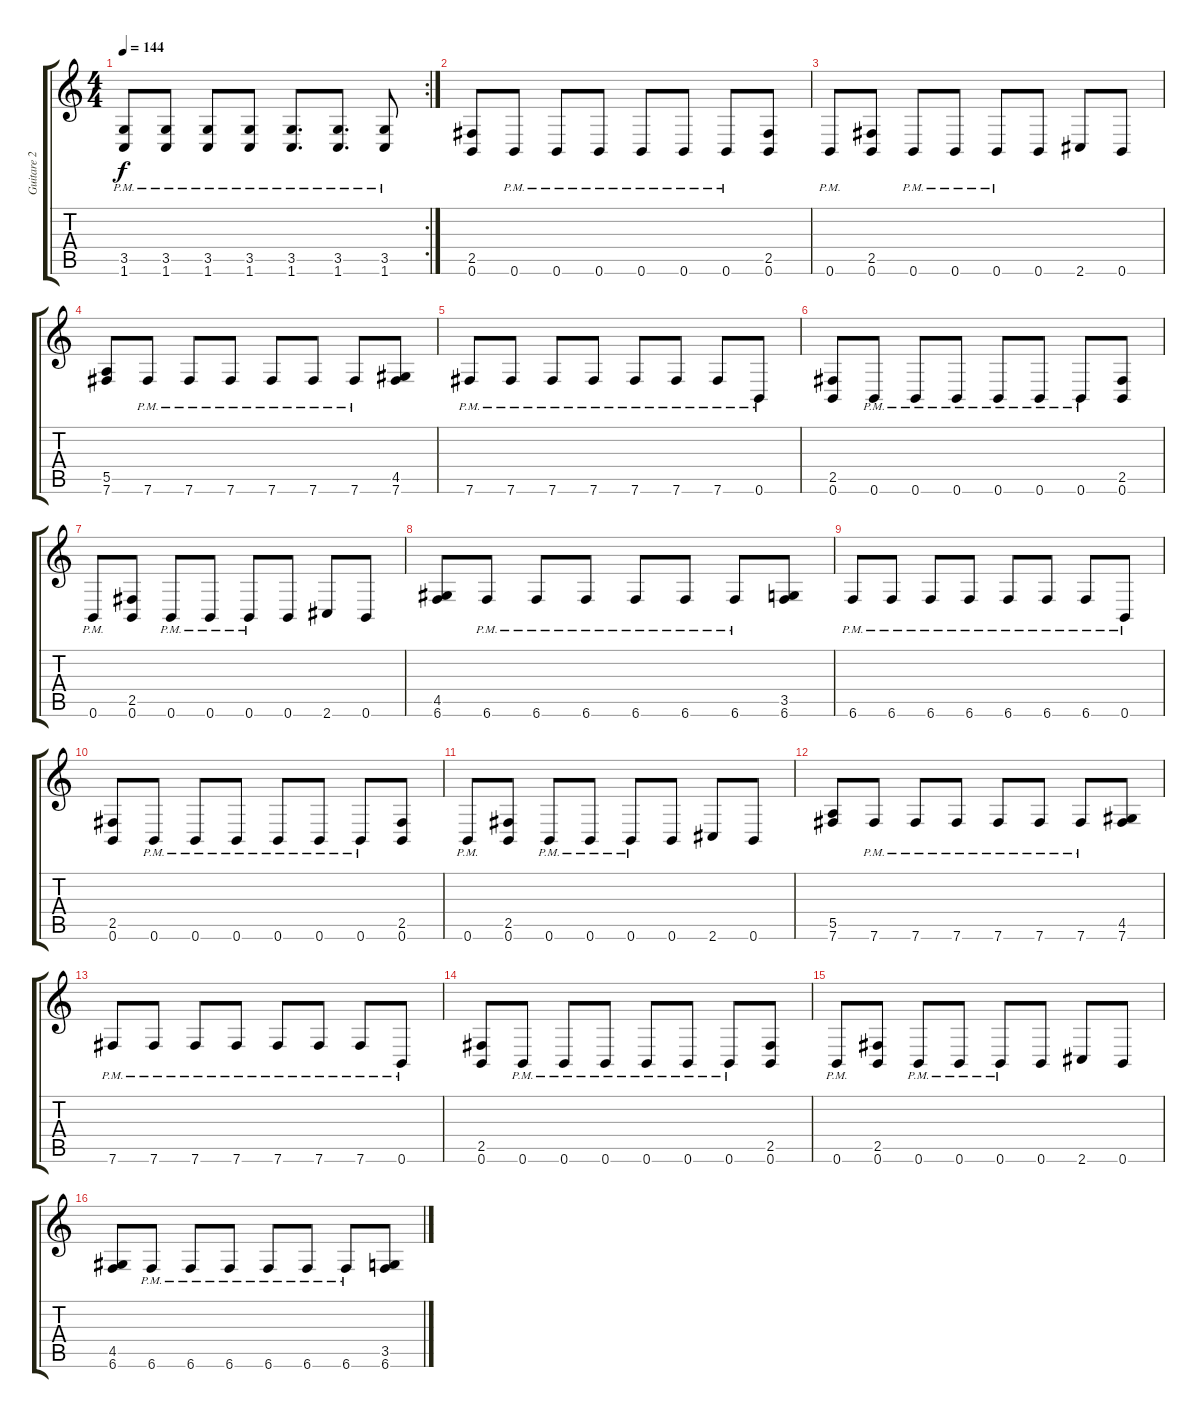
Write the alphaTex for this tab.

\track ("Guitare 2" "Guitare 2") {instrument distortionguitar}
\staff {score tabs}
\tuning (B3 Gb3 D3 A2 E2 B1) {hide}
\rc 2
\ts (4 4)
\tempo 144
\clef g2
\ks c
(3.5{pm} 1.6{pm}).8{dy f} (3.5{pm} 1.6{pm}).8 (3.5{pm} 1.6{pm}).8 (3.5{pm} 1.6{pm}).8 (3.5{pm} 1.6{pm}).8{d} (3.5{pm} 1.6{pm}).8{d} (3.5{pm} 1.6{pm}).8 |
(2.5 0.6).8 0.6{pm}.8 0.6{pm}.8 0.6{pm}.8 0.6{pm}.8 0.6{pm}.8 0.6{pm}.8 (2.5 0.6).8 |
0.6{pm}.8 (2.5 0.6).8 0.6{pm}.8 0.6{pm}.8 0.6{pm}.8 0.6.8 2.6.8 0.6.8 |
(5.5 7.6).8 7.6{pm}.8 7.6{pm}.8 7.6{pm}.8 7.6{pm}.8 7.6{pm}.8 7.6{pm}.8 (4.5 7.6).8 |
7.6{pm}.8 7.6{pm}.8 7.6{pm}.8 7.6{pm}.8 7.6{pm}.8 7.6{pm}.8 7.6{pm}.8 0.6{pm}.8 |
(2.5 0.6).8 0.6{pm}.8 0.6{pm}.8 0.6{pm}.8 0.6{pm}.8 0.6{pm}.8 0.6{pm}.8 (2.5 0.6).8 |
0.6{pm}.8 (2.5 0.6).8 0.6{pm}.8 0.6{pm}.8 0.6{pm}.8 0.6.8 2.6.8 0.6.8 |
(4.5 6.6).8 6.6{pm}.8 6.6{pm}.8 6.6{pm}.8 6.6{pm}.8 6.6{pm}.8 6.6{pm}.8 (3.5 6.6).8 |
6.6{pm}.8 6.6{pm}.8 6.6{pm}.8 6.6{pm}.8 6.6{pm}.8 6.6{pm}.8 6.6{pm}.8 0.6{pm}.8 |
(2.5 0.6).8 0.6{pm}.8 0.6{pm}.8 0.6{pm}.8 0.6{pm}.8 0.6{pm}.8 0.6{pm}.8 (2.5 0.6).8 |
0.6{pm}.8 (2.5 0.6).8 0.6{pm}.8 0.6{pm}.8 0.6{pm}.8 0.6.8 2.6.8 0.6.8 |
(5.5 7.6).8 7.6{pm}.8 7.6{pm}.8 7.6{pm}.8 7.6{pm}.8 7.6{pm}.8 7.6{pm}.8 (4.5 7.6).8 |
7.6{pm}.8 7.6{pm}.8 7.6{pm}.8 7.6{pm}.8 7.6{pm}.8 7.6{pm}.8 7.6{pm}.8 0.6{pm}.8 |
(2.5 0.6).8 0.6{pm}.8 0.6{pm}.8 0.6{pm}.8 0.6{pm}.8 0.6{pm}.8 0.6{pm}.8 (2.5 0.6).8 |
0.6{pm}.8 (2.5 0.6).8 0.6{pm}.8 0.6{pm}.8 0.6{pm}.8 0.6.8 2.6.8 0.6.8 |
(4.5 6.6).8 6.6{pm}.8 6.6{pm}.8 6.6{pm}.8 6.6{pm}.8 6.6{pm}.8 6.6{pm}.8 (3.5 6.6).8
